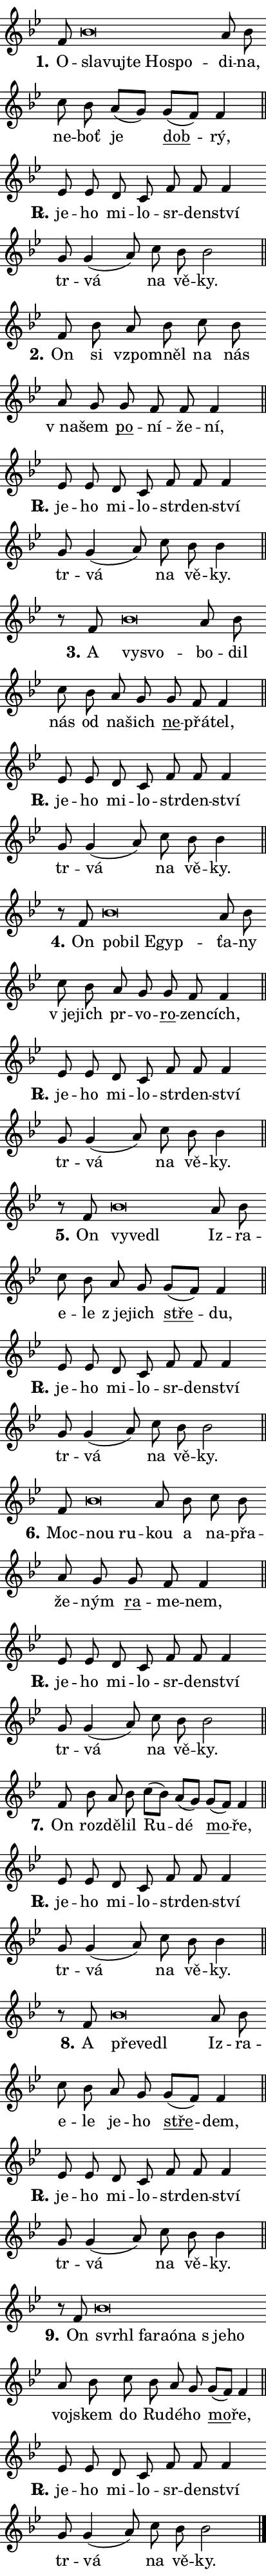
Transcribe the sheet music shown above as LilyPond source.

\version "2.22.1"
\header { tagline = "" }
\paper {
  indent = 0\cm
  top-margin = 0\cm
  right-margin = 0\cm
  bottom-margin = 0\cm
  left-margin = 0\cm
  paper-width = 7\cm
  page-breaking = #ly:one-page-breaking
  system-system-spacing.basic-distance = #11
  score-system-spacing.basic-distance = #11
  ragged-last = ##f
}


%% Author: Thomas Morley
%% https://lists.gnu.org/archive/html/lilypond-user/2020-05/msg00002.html
#(define (line-position grob)
"Returns position of @var[grob} in current system:
   @code{'start}, if at first time-step
   @code{'end}, if at last time-step
   @code{'middle} otherwise
"
  (let* ((col (ly:item-get-column grob))
         (ln (ly:grob-object col 'left-neighbor))
         (rn (ly:grob-object col 'right-neighbor))
         (col-to-check-left (if (ly:grob? ln) ln col))
         (col-to-check-right (if (ly:grob? rn) rn col))
         (break-dir-left
           (and
             (ly:grob-property col-to-check-left 'non-musical #f)
             (ly:item-break-dir col-to-check-left)))
         (break-dir-right
           (and
             (ly:grob-property col-to-check-right 'non-musical #f)
             (ly:item-break-dir col-to-check-right))))
        (cond ((eqv? 1 break-dir-left) 'start)
              ((eqv? -1 break-dir-right) 'end)
              (else 'middle))))

#(define (tranparent-at-line-position vctor)
  (lambda (grob)
  "Relying on @code{line-position} select the relevant enry from @var{vctor}.
Used to determine transparency,"
    (case (line-position grob)
      ((end) (not (vector-ref vctor 0)))
      ((middle) (not (vector-ref vctor 1)))
      ((start) (not (vector-ref vctor 2))))))

noteHeadBreakVisibility =
#(define-music-function (break-visibility)(vector?)
"Makes @code{NoteHead}s transparent relying on @var{break-visibility}"
#{
  \override NoteHead.transparent =
    #(tranparent-at-line-position break-visibility)
#})

#(define delete-ledgers-for-transparent-note-heads
  (lambda (grob)
    "Reads whether a @code{NoteHead} is transparent.
If so this @code{NoteHead} is removed from @code{'note-heads} from
@var{grob}, which is supposed to be @code{LedgerLineSpanner}.
As a result ledgers are not printed for this @code{NoteHead}"
    (let* ((nhds-array (ly:grob-object grob 'note-heads))
           (nhds-list
             (if (ly:grob-array? nhds-array)
                 (ly:grob-array->list nhds-array)
                 '()))
           ;; Relies on the transparent-property being done before
           ;; Staff.LedgerLineSpanner.after-line-breaking is executed.
           ;; This is fragile ...
           (to-keep
             (remove
               (lambda (nhd)
                 (ly:grob-property nhd 'transparent #f))
               nhds-list)))
      ;; TODO find a better method to iterate over grob-arrays, similiar
      ;; to filter/remove etc for lists
      ;; For now rebuilt from scratch
      (set! (ly:grob-object grob 'note-heads)  '())
      (for-each
        (lambda (nhd)
          (ly:pointer-group-interface::add-grob grob 'note-heads nhd))
        to-keep))))

hideNotes = {
  \noteHeadBreakVisibility #begin-of-line-visible
}
unHideNotes = {
  \noteHeadBreakVisibility #all-visible
}

% work-around for resetting accidentals
% https://lilypond.org/doc/v2.23/Documentation/notation/displaying-rhythms#unmetered-music
cadenzaMeasure = {
  \cadenzaOff
  \partial 1024 s1024
  \cadenzaOn
}

#(define-markup-command (accent layout props text) (markup?)
  "Underline accented syllable"
  (interpret-markup layout props
    #{\markup \override #'(offset . 4.3) \underline { #text }#}))

responsum = \markup \concat {
  "R" \hspace #-1.05 \path #0.1 #'((moveto 0 0.07) (lineto 0.9 0.8)) \hspace #0.05 "."
}

\layout {
    \context {
        \Staff
        \remove "Time_signature_engraver"
        \override LedgerLineSpanner.after-line-breaking = #delete-ledgers-for-transparent-note-heads
    }
    \context {
        \Voice {
            \override NoteHead.output-attributes = #'((class . "notehead"))
            \override Hairpin.height = #0.55
        }
    }
    \context {
        \Lyrics {
            \override StanzaNumber.output-attributes = #'((class . "stanzanumber"))
            \override LyricSpace.minimum-distance = #0.9
            \override LyricText.font-name = #"TeX Gyre Schola"
            \override LyricText.font-size = 1
            \override StanzaNumber.font-name = #"TeX Gyre Schola Bold"
            \override StanzaNumber.font-size = 1
        }
    }
}

% magnetic-lyrics.ily
%
%   written by
%     Jean Abou Samra <jean@abou-samra.fr>
%     Werner Lemberg <wl@gnu.org>
%
%   adapted by
%     Jiri Hon <jiri.hon@gmail.com>
%
% Version 2022-Apr-15

% https://www.mail-archive.com/lilypond-user@gnu.org/msg149350.html

#(define (Left_hyphen_pointer_engraver context)
   "Collect syllable-hyphen-syllable occurrences in lyrics and store
them in properties.  This engraver only looks to the left.  For
example, if the lyrics input is @code{foo -- bar}, it does the
following.

@itemize @bullet
@item
Set the @code{text} property of the @code{LyricHyphen} grob between
@q{foo} and @q{bar} to @code{foo}.

@item
Set the @code{left-hyphen} property of the @code{LyricText} grob with
text @q{foo} to the @code{LyricHyphen} grob between @q{foo} and
@q{bar}.
@end itemize

Use this auxiliary engraver in combination with the
@code{lyric-@/text::@/apply-@/magnetic-@/offset!} hook."
   (let ((hyphen #f)
         (text #f))
     (make-engraver
      (acknowledgers
       ((lyric-syllable-interface engraver grob source-engraver)
        (set! text grob)))
      (end-acknowledgers
       ((lyric-hyphen-interface engraver grob source-engraver)
        ;(when (not (grob::has-interface grob 'lyric-space-interface))
          (set! hyphen grob)));)
      ((stop-translation-timestep engraver)
       (when (and text hyphen)
         (ly:grob-set-object! text 'left-hyphen hyphen))
       (set! text #f)
       (set! hyphen #f)))))

#(define (lyric-text::apply-magnetic-offset! grob)
   "If the space between two syllables is less than the value in
property @code{LyricText@/.details@/.squash-threshold}, move the right
syllable to the left so that it gets concatenated with the left
syllable.

Use this function as a hook for
@code{LyricText@/.after-@/line-@/breaking} if the
@code{Left_@/hyphen_@/pointer_@/engraver} is active."
   (let ((hyphen (ly:grob-object grob 'left-hyphen #f)))
     (when hyphen
       (let ((left-text (ly:spanner-bound hyphen LEFT)))
         (when (grob::has-interface left-text 'lyric-syllable-interface)
           (let* ((common (ly:grob-common-refpoint grob left-text X))
                  (this-x-ext (ly:grob-extent grob common X))
                  (left-x-ext
                   (begin
                     ;; Trigger magnetism for left-text.
                     (ly:grob-property left-text 'after-line-breaking)
                     (ly:grob-extent left-text common X)))
                  ;; `delta` is the gap width between two syllables.
                  (delta (- (interval-start this-x-ext)
                            (interval-end left-x-ext)))
                  (details (ly:grob-property grob 'details))
                  (threshold (assoc-get 'squash-threshold details 0.2)))
             (when (< delta threshold)
               (let* (;; We have to manipulate the input text so that
                      ;; ligatures crossing syllable boundaries are not
                      ;; disabled.  For languages based on the Latin
                      ;; script this is essentially a beautification.
                      ;; However, for non-Western scripts it can be a
                      ;; necessity.
                      (lt (ly:grob-property left-text 'text))
                      (rt (ly:grob-property grob 'text))
                      (is-space (grob::has-interface hyphen 'lyric-space-interface))
                      (space (if is-space " " ""))
                      (space-markup (grob-interpret-markup grob " "))
                      (space-size (interval-length (ly:stencil-extent space-markup X)))
                      (extra-delta (if is-space space-size 0))
                      ;; Append new syllable.
                      (ltrt-space (if (and (string? lt) (string? rt))
                                (string-append lt space rt)
                                (make-concat-markup (list lt space rt))))
                      ;; Right-align `ltrt` to the right side.
                      (ltrt-space-markup (grob-interpret-markup
                               grob
                               (make-translate-markup
                                (cons (interval-length this-x-ext) 0)
                                (make-right-align-markup ltrt-space)))))
                 (begin
                   ;; Don't print `left-text`.
                   (ly:grob-set-property! left-text 'stencil #f)
                   ;; Set text and stencil (which holds all collected
                   ;; syllables so far) and shift it to the left.
                   (ly:grob-set-property! grob 'text ltrt-space)
                   (ly:grob-set-property! grob 'stencil ltrt-space-markup)
                   (ly:grob-translate-axis! grob (- (- delta extra-delta)) X))))))))))


#(define (lyric-hyphen::displace-bounds-first grob)
   ;; Make very sure this callback isn't triggered too early.
   (let ((left (ly:spanner-bound grob LEFT))
         (right (ly:spanner-bound grob RIGHT)))
     (ly:grob-property left 'after-line-breaking)
     (ly:grob-property right 'after-line-breaking)
     (ly:lyric-hyphen::print grob)))

squashThreshold = #0.4

\layout {
  \context {
    \Lyrics
    \consists #Left_hyphen_pointer_engraver
    \override LyricText.after-line-breaking =
      #lyric-text::apply-magnetic-offset!
    \override LyricHyphen.stencil = #lyric-hyphen::displace-bounds-first
    \override LyricText.details.squash-threshold = \squashThreshold
    \override LyricHyphen.minimum-distance = 0
    \override LyricHyphen.minimum-length = \squashThreshold
  }
}

squash = \override LyricText.details.squash-threshold = 9999
unSquash = \override LyricText.details.squash-threshold = \squashThreshold

left = \override LyricText.self-alignment-X = #LEFT
unLeft = \revert LyricText.self-alignment-X

starOffset = #(lambda (grob) 
                (let ((x_offset (ly:self-alignment-interface::aligned-on-x-parent grob)))
                  (if (= x_offset 0) 0 (+ x_offset 1.2))))

star = #(define-music-function (syllable)(string?)
"Append star separator at the end of a syllable"
#{
  \once \override LyricText.X-offset = #starOffset
  \lyricmode { \markup {
    #syllable
    \override #'((font-name . "TeX Gyre Schola Bold")) \hspace #0.2 \lower #0.65 \larger "*"
  } }
#})

starAccent = #(define-music-function (syllable)(string?)
"Append star separator at the end of a syllable and make accent"
#{
  \once \override LyricText.X-offset = #starOffset
  \lyricmode { \markup {
    \accent #syllable
    \override #'((font-name . "TeX Gyre Schola Bold")) \hspace #0.2 \lower #0.65 \larger "*"
  } }
#})

breath = #(define-music-function (syllable)(string?)
"Append breathing indicator at the end of a syllable"
#{
  \lyricmode { \markup { #syllable "+" } }
#})

optionalBreath = #(define-music-function (syllable)(string?)
"Append optional breathing indicator at the end of a syllable"
#{
  \lyricmode { \markup { #syllable "(+)" } }
#})


\score {
    <<
        \new Voice = "melody" { \cadenzaOn \key bes \major \relative { f'8 bes\breve*1/16 \hideNotes \breve*1/16 \bar "" \breve*1/16 \bar "" \breve*1/16 \breve*1/16 \bar "" \unHideNotes a8 bes \bar "" c bes \bar "" a[( g)] \bar "" g[( f)] f4 \cadenzaMeasure \bar "||" \break }
\relative { es'8 es d c \bar "" f f f4 \bar "" g8 g4( a8)] \bar "" c bes bes2 \cadenzaMeasure \bar "||" \break }
\relative { f'8 bes8 a8 bes \bar "" c bes \bar "" a g \bar "" g f f f4 \cadenzaMeasure \bar "||" \break }
\relative { es'8 es d c \bar "" f f f4 \bar "" g8 g4( a8)] \bar "" c bes bes4 \cadenzaMeasure \bar "||" \break }
\relative { r8 f' bes\breve*1/16 \hideNotes \breve*1/16 \bar "" \unHideNotes a8 bes \bar "" c bes \bar "" a g \bar "" g f f4 \cadenzaMeasure \bar "||" \break }
\relative { es'8 es d c \bar "" f f f4 \bar "" g8 g4( a8)] \bar "" c bes bes4 \cadenzaMeasure \bar "||" \break }
\relative { r8 f' bes\breve*1/16 \hideNotes \breve*1/16 \bar "" \breve*1/16 \breve*1/16 \bar "" \unHideNotes a8 bes \bar "" c bes \bar "" a g \bar "" g f f4 \cadenzaMeasure \bar "||" \break }
\relative { es'8 es d c \bar "" f f f4 \bar "" g8 g4( a8)] \bar "" c bes bes4 \cadenzaMeasure \bar "||" \break }
\relative { r8 f' bes\breve*1/16 \hideNotes \breve*1/16 \breve*1/16 \bar "" \unHideNotes a8 bes \bar "" c bes \bar "" a g \bar "" g[( f)] f4 \cadenzaMeasure \bar "||" \break }
\relative { es'8 es d c \bar "" f f f4 \bar "" g8 g4( a8)] \bar "" c bes bes2 \cadenzaMeasure \bar "||" \break }
\relative { f'8 bes\breve*1/16 \hideNotes \breve*1/16 \bar "" \unHideNotes a8 bes \bar "" c bes \bar "" a g \bar "" g f f4 \cadenzaMeasure \bar "||" \break }
\relative { es'8 es d c \bar "" f f f4 \bar "" g8 g4( a8)] \bar "" c bes bes2 \cadenzaMeasure \bar "||" \break }
\relative { f'8 bes a8 bes \bar "" c[( bes)] \bar "" a[( g)] \bar "" g[( f)] f4 \cadenzaMeasure \bar "||" \break }
\relative { es'8 es d c \bar "" f f f4 \bar "" g8 g4( a8)] \bar "" c bes bes4 \cadenzaMeasure \bar "||" \break }
\relative { r8 f'8 bes\breve*1/16 \hideNotes \breve*1/16 \breve*1/16 \bar "" \unHideNotes a8 bes \bar "" c bes \bar "" a g \bar "" g[( f)] f4 \cadenzaMeasure \bar "||" \break }
\relative { es'8 es d c \bar "" f f f4 \bar "" g8 g4( a8)] \bar "" c bes bes4 \cadenzaMeasure \bar "||" \break }
\relative { r8 f' bes\breve*1/16 \hideNotes \breve*1/16 \bar "" \breve*1/16 \bar "" \breve*1/16 \bar "" \breve*1/16 \bar "" \breve*1/16 \breve*1/16 \bar "" \unHideNotes a8 bes \bar "" c bes \bar "" a g \bar "" g[( f)] f4 \cadenzaMeasure \bar "||" \break }
\relative { es'8 es d c \bar "" f f f4 \bar "" g8 g4( a8)] \bar "" c bes bes2 \cadenzaMeasure \bar "||" \break } \bar "|." }
        \new Lyrics \lyricsto "melody" { \lyricmode { \set stanza = "1."
O -- \left sla -- \squash vuj -- te Ho -- spo -- \unLeft \unSquash di -- na, ne -- boť je \markup \accent dob -- rý,
\set stanza = \responsum
je -- ho mi -- lo -- sr -- den -- ství tr -- vá na vě -- ky.
\set stanza = "2."
On si vzpo -- mněl na nás "v na" -- šem \markup \accent po -- ní -- že -- ní,
\set stanza = \responsum
je -- ho mi -- lo -- str -- den -- ství tr -- vá na vě -- ky.
\set stanza = "3."
A \left vy -- \squash svo -- \unLeft \unSquash bo -- dil nás od na -- šich \markup \accent ne -- přá -- tel,
\set stanza = \responsum
je -- ho mi -- lo -- str -- den -- ství tr -- vá na vě -- ky.
\set stanza = "4."
On \left po -- \squash bil E -- gyp -- \unLeft \unSquash ťa -- ny "v je" -- jich pr -- vo -- \markup \accent ro -- zen -- cích,
\set stanza = \responsum
je -- ho mi -- lo -- str -- den -- ství tr -- vá na vě -- ky.
\set stanza = "5."
On \left vy -- \squash ve -- dl \unLeft \unSquash Iz -- ra -- e -- le "z je" -- jich \markup \accent stře -- du,
\set stanza = \responsum
je -- ho mi -- lo -- sr -- den -- ství tr -- vá na vě -- ky.
\set stanza = "6."
Moc -- \left nou \squash ru -- \unLeft \unSquash kou a na -- přa -- že -- ným \markup \accent ra -- me -- nem,
\set stanza = \responsum
je -- ho mi -- lo -- sr -- den -- ství tr -- vá na vě -- ky.
\set stanza = "7."
On roz -- dě -- lil Ru -- dé \markup \accent mo -- ře,
\set stanza = \responsum
je -- ho mi -- lo -- str -- den -- ství tr -- vá na vě -- ky.
\set stanza = "8."
A \left pře -- \squash ve -- dl \unLeft \unSquash Iz -- ra -- e -- le je -- ho \markup \accent stře -- dem,
\set stanza = \responsum
je -- ho mi -- lo -- str -- den -- ství tr -- vá na vě -- ky.
\set stanza = "9."
On \left svr -- \squash hl fa -- raó -- na "s je" -- ho \unLeft \unSquash voj -- skem do Ru -- dé -- ho \markup \accent mo -- ře,
\set stanza = \responsum
je -- ho mi -- lo -- sr -- den -- ství tr -- vá na vě -- ky. } }
    >>
    \layout {}
}
